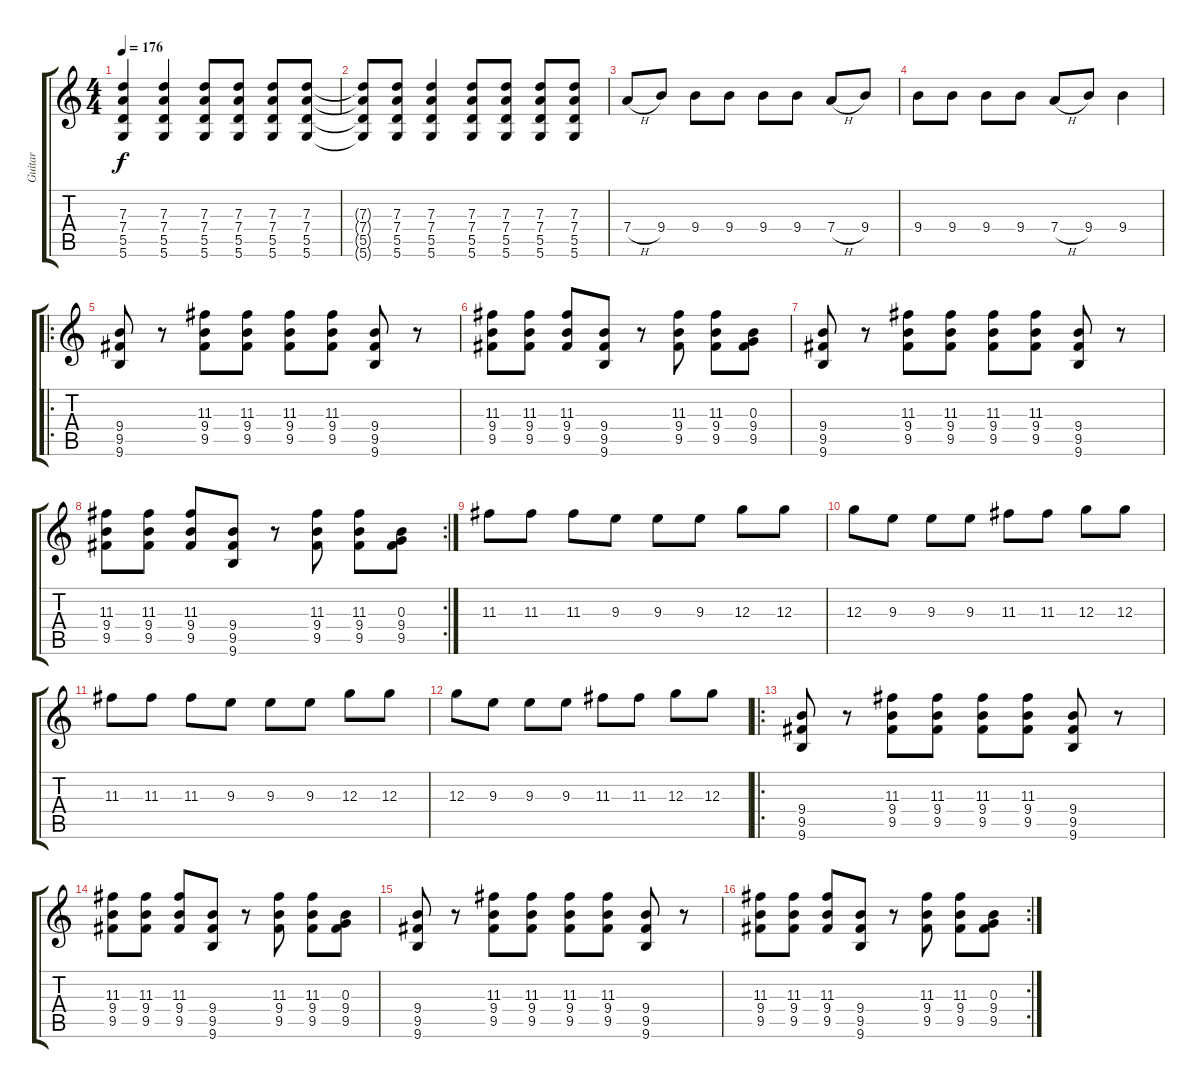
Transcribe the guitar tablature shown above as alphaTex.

\track ("Guitar " "Guitar ") {instrument overdrivenguitar}
\staff {score tabs}
\tuning (E4 B3 G3 D3 A2 D2) {hide}
\ts (4 4)
\tempo 176
\clef g2
\ks c
(7.3 7.4 5.5 5.6).4{dy f} (7.3 7.4 5.5 5.6).4 (7.3 7.4 5.5 5.6).8 (7.3 7.4 5.5 5.6).8 (7.3 7.4 5.5 5.6).8 (7.3 7.4 5.5 5.6).8 |
(7.3{t} 7.4{t} 5.5{t} 5.6{t}).8 (7.3 7.4 5.5 5.6).8 (7.3 7.4 5.5 5.6).4 (7.3 7.4 5.5 5.6).8 (7.3 7.4 5.5 5.6).8 (7.3 7.4 5.5 5.6).8 (7.3 7.4 5.5 5.6).8 |
7.4{h}.8 9.4.8 9.4.8 9.4.8 9.4.8 9.4.8 7.4{h}.8 9.4.8 |
9.4.8 9.4.8 9.4.8 9.4.8 7.4{h}.8 9.4.8 9.4.4 |
\ro
(9.4 9.5 9.6).8 r.8 (11.3 9.4 9.5).8 (11.3 9.4 9.5).8 (11.3 9.4 9.5).8 (11.3 9.4 9.5).8 (9.4 9.5 9.6).8 r.8 |
(11.3 9.4 9.5).8 (11.3 9.4 9.5).8 (11.3 9.4 9.5).8 (9.4 9.5 9.6).8 r.8 (11.3 9.4 9.5).8 (11.3 9.4 9.5).8 (0.3 9.4 9.5).8 |
(9.4 9.5 9.6).8 r.8 (11.3 9.4 9.5).8 (11.3 9.4 9.5).8 (11.3 9.4 9.5).8 (11.3 9.4 9.5).8 (9.4 9.5 9.6).8 r.8 |
\rc 2
(11.3 9.4 9.5).8 (11.3 9.4 9.5).8 (11.3 9.4 9.5).8 (9.4 9.5 9.6).8 r.8 (11.3 9.4 9.5).8 (11.3 9.4 9.5).8 (0.3 9.4 9.5).8 |
11.3.8 11.3.8 11.3.8 9.3.8 9.3.8 9.3.8 12.3.8 12.3.8 |
12.3.8 9.3.8 9.3.8 9.3.8 11.3.8 11.3.8 12.3.8 12.3.8 |
11.3.8 11.3.8 11.3.8 9.3.8 9.3.8 9.3.8 12.3.8 12.3.8 |
12.3.8 9.3.8 9.3.8 9.3.8 11.3.8 11.3.8 12.3.8 12.3.8 |
\ro
(9.4 9.5 9.6).8 r.8 (11.3 9.4 9.5).8 (11.3 9.4 9.5).8 (11.3 9.4 9.5).8 (11.3 9.4 9.5).8 (9.4 9.5 9.6).8 r.8 |
(11.3 9.4 9.5).8 (11.3 9.4 9.5).8 (11.3 9.4 9.5).8 (9.4 9.5 9.6).8 r.8 (11.3 9.4 9.5).8 (11.3 9.4 9.5).8 (0.3 9.4 9.5).8 |
(9.4 9.5 9.6).8 r.8 (11.3 9.4 9.5).8 (11.3 9.4 9.5).8 (11.3 9.4 9.5).8 (11.3 9.4 9.5).8 (9.4 9.5 9.6).8 r.8 |
\rc 2
(11.3 9.4 9.5).8 (11.3 9.4 9.5).8 (11.3 9.4 9.5).8 (9.4 9.5 9.6).8 r.8 (11.3 9.4 9.5).8 (11.3 9.4 9.5).8 (0.3 9.4 9.5).8
